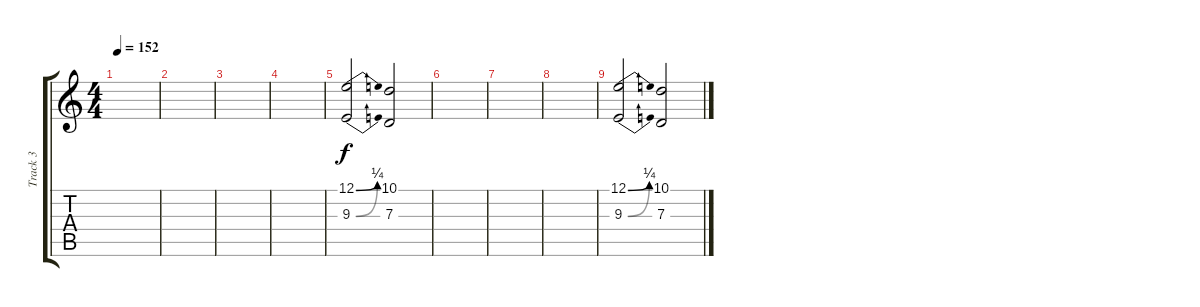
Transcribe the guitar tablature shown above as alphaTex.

\track ("Track 3" "Track 3") {instrument choiraahs}
\staff {score tabs}
\tuning (E4 B3 G3 D3 A2 E2) {hide}
\ts (4 4)
\tempo 152
\clef g2
\ks c
|
|
|
|
(12.1{be (bend 0 0 60 1)} 9.3{be (bend 0 0 60 1)}).2 (10.1 7.3).2 |
|
|
|
(12.1{be (bend 0 0 60 1)} 9.3{be (bend 0 0 60 1)}).2 (10.1 7.3).2
